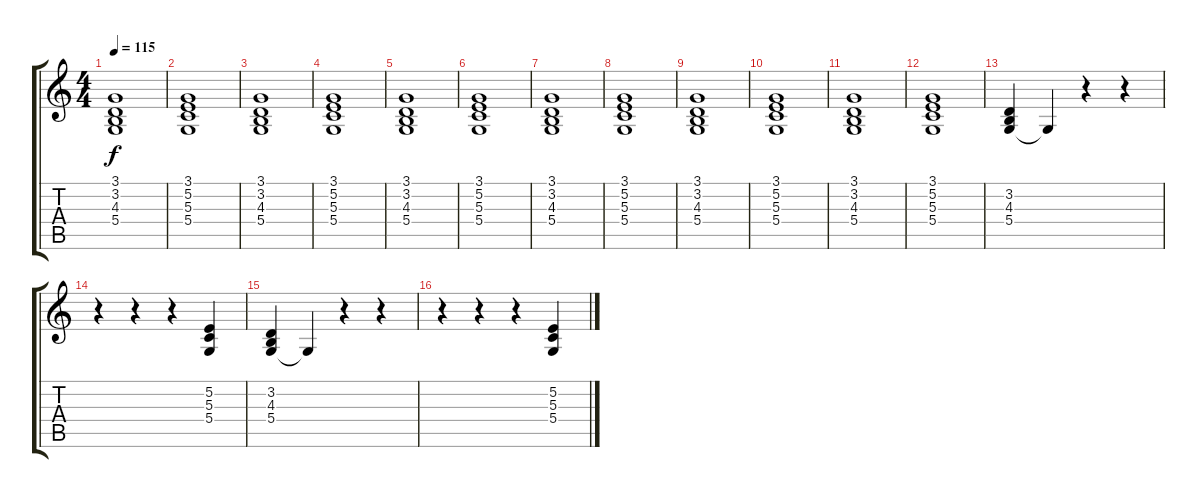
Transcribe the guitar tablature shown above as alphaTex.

\track "" {instrument synthstrings1}
\staff {score tabs}
\tuning (E4 B3 G3 D3 A2 E2) {hide}
\ts (4 4)
\tempo 115
\clef g2
\ks c
(3.1 3.2 4.3 5.4).1{dy f} |
(3.1 5.2 5.3 5.4).1 |
(3.1 3.2 4.3 5.4).1 |
(3.1 5.2 5.3 5.4).1 |
(3.1 3.2 4.3 5.4).1 |
(3.1 5.2 5.3 5.4).1 |
(3.1 3.2 4.3 5.4).1 |
(3.1 5.2 5.3 5.4).1 |
(3.1 3.2 4.3 5.4).1 |
(3.1 5.2 5.3 5.4).1 |
(3.1 3.2 4.3 5.4).1 |
(3.1 5.2 5.3 5.4).1 |
(3.2 4.3 5.4).4 5.4{t}.4 r.4 r.4 |
r.4 r.4 r.4 (5.2 5.3 5.4).4 |
(3.2 4.3 5.4).4 5.4{t}.4 r.4 r.4 |
r.4 r.4 r.4 (5.2 5.3 5.4).4
